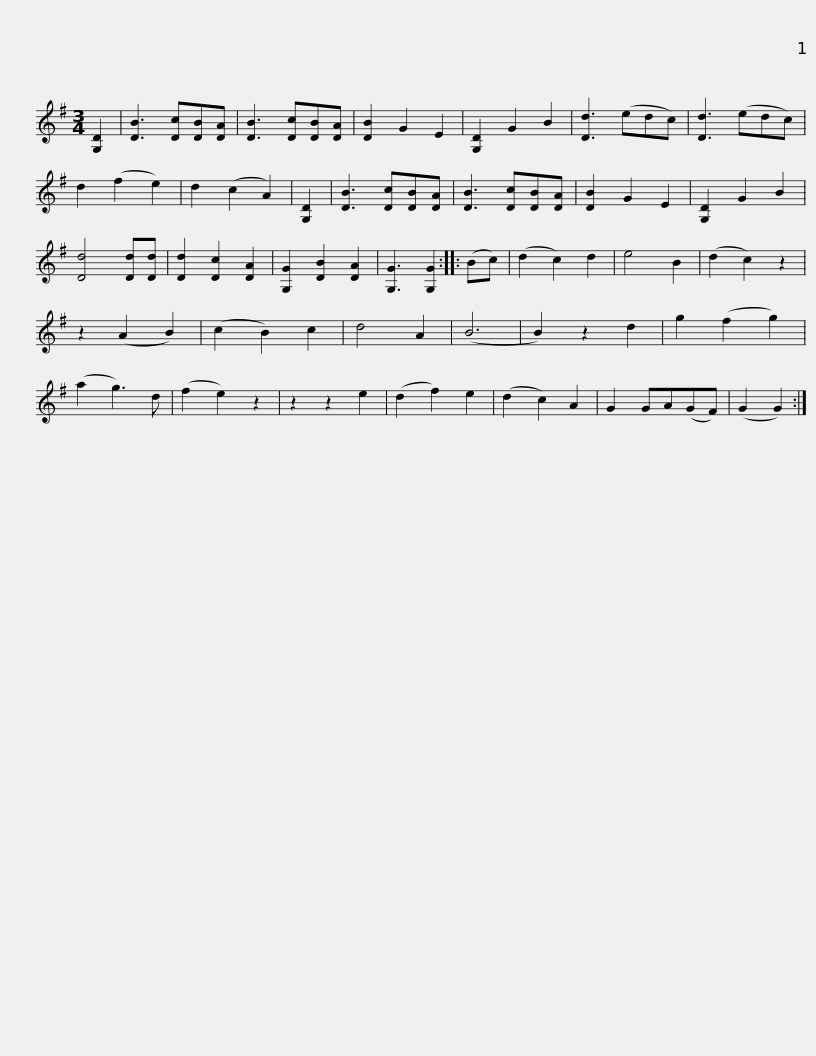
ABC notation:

X:1
L:1/8
M:3/4
I:linebreak $
K:G
V:1 treble
V:1
 [G,D]2 | [DB]3 [Dc][DB][DA] | [DB]3 [Dc][DB][DA] | [DB]2 G2 E2 | [G,D]2 G2 B2 | %5
 [Dd]3 (edc) | [Dd]3 (edc) | d2 (f2 e2) | d2 (c2 A2) | [G,D]2 | %10
 [DB]3 [Dc][DB][DA] |$ [DB]3 [Dc][DB][DA] | [DB]2 G2 E2 | [G,D]2 G2 B2 | [Dd]4 [Dd][Dd] | %15
 [Dd]2 [Dc]2 [DA]2 | [G,G]2 [DB]2 [DA]2 | [G,G]3 [G,G]2 :: (Bc) | (d2 c2) d2 | %20
 e4 B2 | (d2 c2) z2 | z2 (A2 B2) | (c2 B2) c2 |$ d4 A2 | %25
 (B6 | B2) z2 d2 | g2 (f2 g2) | (a2 g3) d | (f2 e2) z2 | %30
 z2 z2 e2 | (d2 f2) e2 | (d2 c2) A2 | G2 GA(GF) | (G2 G2) :| %35
